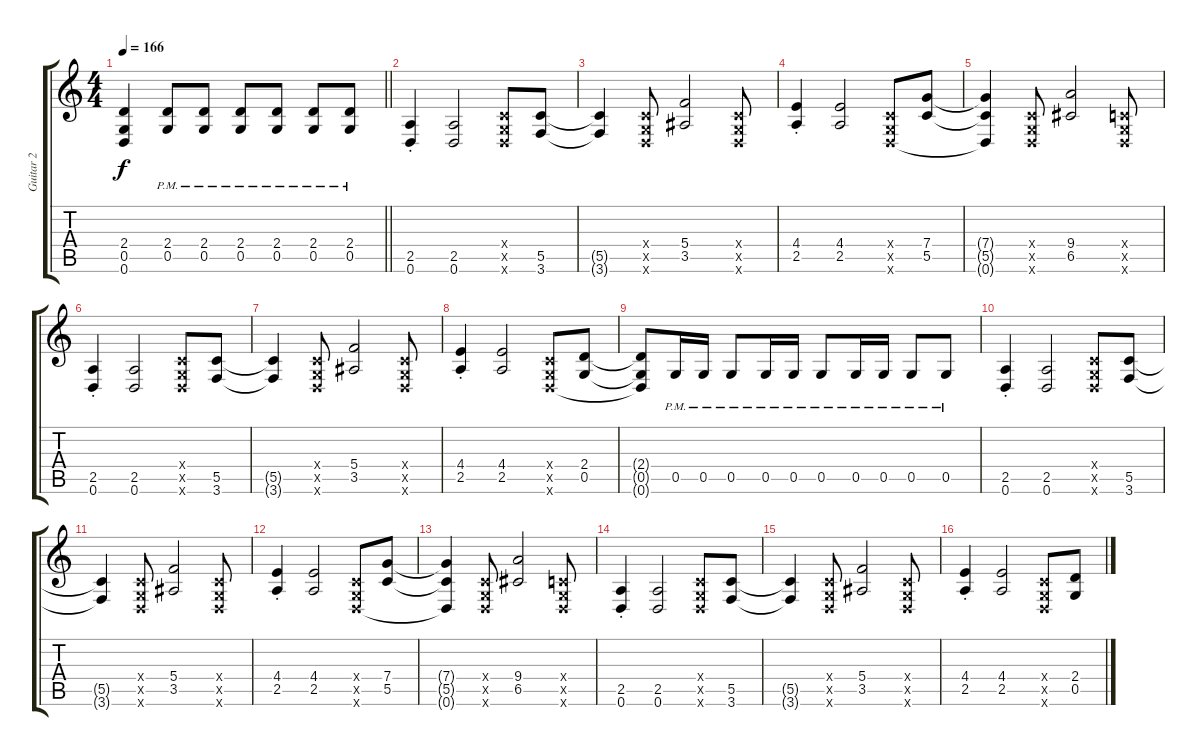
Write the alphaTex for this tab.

\track ("Guitar 2" "Guitar 2") {instrument distortionguitar}
\staff {score tabs}
\tuning (D4 A3 F3 C3 G2 D2) {hide}
\ts (4 4)
\tempo 166
\clef g2
\barLineRight lightlight
\ks c
(2.4{t} 0.5{t} 0.6{t}).4{dy f} (2.4{pm} 0.5{pm}).8 (2.4{pm} 0.5{pm}).8 (2.4{pm} 0.5{pm}).8 (2.4{pm} 0.5{pm}).8 (2.4{pm} 0.5{pm}).8 (2.4{pm} 0.5{pm}).8 |
(2.5{st} 0.6{st}).4 (2.5 0.6).2 (0.4{x} 0.5{x} 0.6{x}).8 (5.5 3.6).8 |
(5.5{t} 3.6{t}).4 (0.4{x} 0.5{x} 0.6{x}).8 (5.4 3.5).2 (0.4{x} 0.5{x} 0.6{x}).8 |
(4.4{st} 2.5{st}).4 (4.4 2.5).2 (0.4{x} 0.5{x} 0.6{x}).8 (7.4 5.5).8 |
(7.4{t} 5.5{t} 0.6{t}).4 (0.4{x} 0.5{x} 0.6{x}).8 (9.4 6.5).2 (0.4{x} 0.5{x} 0.6{x}).8 |
(2.5{st} 0.6{st}).4 (2.5 0.6).2 (0.4{x} 0.5{x} 0.6{x}).8 (5.5 3.6).8 |
(5.5{t} 3.6{t}).4 (0.4{x} 0.5{x} 0.6{x}).8 (5.4 3.5).2 (0.4{x} 0.5{x} 0.6{x}).8 |
(4.4{st} 2.5{st}).4 (4.4 2.5).2 (0.4{x} 0.5{x} 0.6{x}).8 (2.4 0.5).8 |
(2.4{t} 0.5{t} 0.6{t}).8 0.5{pm}.16 0.5{pm}.16 0.5{pm}.8 0.5{pm}.16 0.5{pm}.16 0.5{pm}.8 0.5{pm}.16 0.5{pm}.16 0.5{pm}.8 0.5{pm}.8 |
(2.5{st} 0.6{st}).4 (2.5 0.6).2 (0.4{x} 0.5{x} 0.6{x}).8 (5.5 3.6).8 |
(5.5{t} 3.6{t}).4 (0.4{x} 0.5{x} 0.6{x}).8 (5.4 3.5).2 (0.4{x} 0.5{x} 0.6{x}).8 |
(4.4{st} 2.5{st}).4 (4.4 2.5).2 (0.4{x} 0.5{x} 0.6{x}).8 (7.4 5.5).8 |
(7.4{t} 5.5{t} 0.6{t}).4 (0.4{x} 0.5{x} 0.6{x}).8 (9.4 6.5).2 (0.4{x} 0.5{x} 0.6{x}).8 |
(2.5{st} 0.6{st}).4 (2.5 0.6).2 (0.4{x} 0.5{x} 0.6{x}).8 (5.5 3.6).8 |
(5.5{t} 3.6{t}).4 (0.4{x} 0.5{x} 0.6{x}).8 (5.4 3.5).2 (0.4{x} 0.5{x} 0.6{x}).8 |
(4.4{st} 2.5{st}).4 (4.4 2.5).2 (0.4{x} 0.5{x} 0.6{x}).8 (2.4 0.5).8
